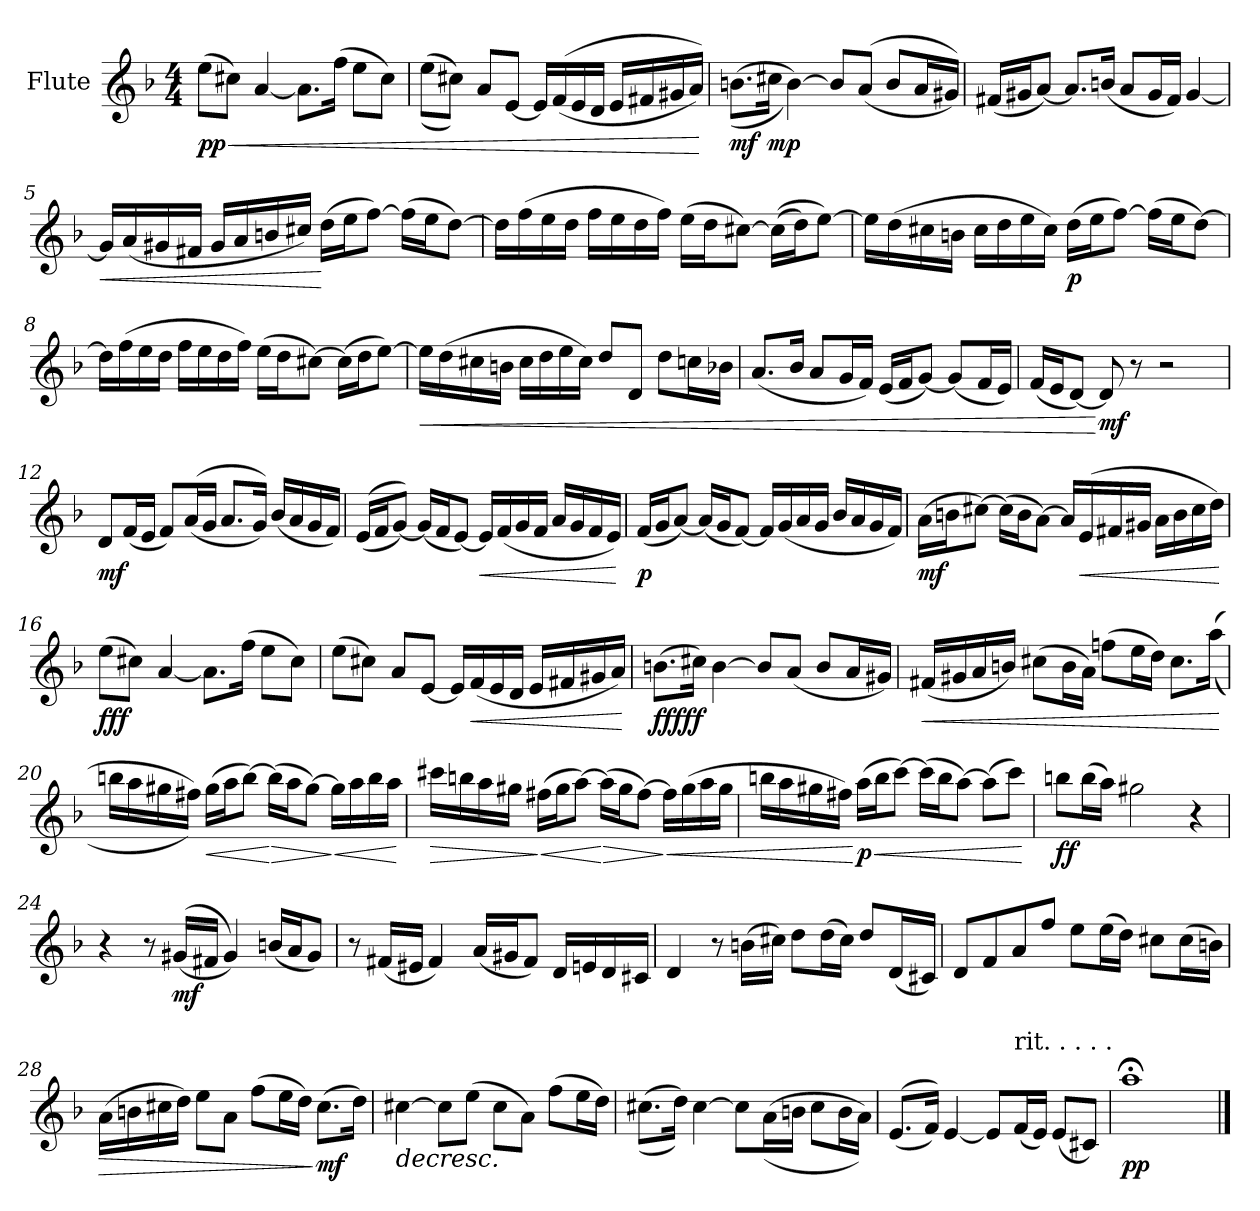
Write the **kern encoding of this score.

**kern	**dynam
*part1	*part1
*staff1	*staff1
*I"Flute	*
*I'Fl.	*
*clefG2	*
*k[b-]	*
*M4/4	*
*MM56	*
=1	=1
!	!LO:HP:b
!	!LO:DY:n=1:b
(>8ee\L	< pp
8cc#X\J)	.
[4a/	.
8.a\L]	.
(>16ff\Jk	.
8ee\L	.
8cc#\J)	.
=2	=2
(>(>8ee\L	.
8cc#X\J))	.
8a/L	.
[8e/J	.
16e/LL]	.
(<(<16f/	.
16e/	.
16d/JJ	.
16e/LL	.
16f#X/	.
16g#X/	.
16a/JJ))	.
.	[
=3	=3
!	!LO:DY:b
(>(>8.bn\L	mf
!	!LO:DY:b
16cc#X\Jk	mp
[4b\))	.
8b/L]	.
(<(<8a/J	.
8b/L	.
16a/L	.
16g#X/JJ))	.
=4	=4
(<16f#X/LL	.
16g#X/J	.
[8a/J)	.
8.a/L]	.
(<16bn/Jk	.
8a/L	.
16g#/L	.
16f#/JJ)	.
[4g#/	.
!!LO:LB:g=z
=5	=5
!	!LO:HP:b
16g#/LL]	<
(<16a/	.
16g#X/	.
16f#X/JJ	.
16g#/LL	.
16a/	.
16bn/	.
16cc#X/JJ)	.
(>16dd\LL	[
16ee\J	.
[8ff\J)	.
(>16ff\LL]	.
16ee\J	.
[8dd\J)	.
=6	=6
16dd\LL]	.
(>16ff\	.
16ee\	.
16dd\JJ	.
16ff\LL	.
16ee\	.
16dd\	.
16ff\JJ)	.
(>16ee\LL	.
16dd\J	.
[8cc#X\J)	.
(>(>16cc#\LL]	.
16dd\J)	.
[8ee\J)	.
=7	=7
16ee\LL]	.
(>16dd\	.
16cc#X\	.
16bn\JJ	.
16cc#\LL	.
16dd\	.
16ee\	.
16cc#\JJ)	.
!	!LO:DY:b
(>16dd\LL	p
16ee\J	.
[8ff\J)	.
(>16ff\LL]	.
16ee\J	.
[8dd\J)	.
!!LO:LB:g=z
=8	=8
16dd\LL]	.
(>16ff\	.
16ee\	.
16dd\JJ	.
16ff\LL	.
16ee\	.
16dd\	.
16ff\JJ)	.
(>16ee\LL	.
16dd\J	.
[8cc#X\J)	.
(>16cc#\LL]	.
16dd\J	.
[8ee\J)	.
=9	=9
!	!LO:HP:b
16ee\LL]	<
(>16dd\	.
16cc#X\	.
16bn\JJ	.
16cc#\LL	.
16dd\	.
16ee\	.
16cc#\JJ)	.
8dd/L	.
8d/J	.
8dd\L	.
16ccn\L	.
16b-X\JJ	.
=10	=10
(<8.a/L	.
16b-/Jk	.
8a/L	.
16g/L	.
16f/JJ)	.
(<16e/LL	.
16f/J	.
[8g/J)	.
(<8g/L]	.
16f/L	.
16e/JJ)	.
!!LO:LB:g=z
=11	=11
(<16f/LL	.
16e/J	.
[8d/J)	.
!	!LO:DY:n=1:b
8d/]	[ mf
8r	.
2r	.
=12	=12
!	!LO:DY:b
8d/L	mf
(<16f/L	.
16e/JJ	.
8f/L)	.
(<(<16a/L	.
16g/JJ	.
8.a/L	.
16g/Jk))	.
(<16b-/LL	.
16a/	.
16g/	.
16f/JJ)	.
=13	=13
(<(<16e/LL	.
16f/J	.
[8g/J))	.
(<16g/LL]	.
16f/J	.
[8e/J)	.
!	!LO:HP:b
16e/LL]	<
(<16f/	.
16g/	.
16f/JJ	.
16a/LL	.
16g/	.
16f/	.
16e/JJ)	.
.	[
=14	=14
!	!LO:DY:b
(<16f/LL	p
16g/J	.
[8a/J)	.
(<16a/LL]	.
16g/J	.
[8f/J)	.
16f/LL]	.
(<16g/	.
16a/	.
16g/JJ	.
16b-/LL	.
16a/	.
16g/	.
16f/JJ)	.
!!LO:LB:g=z
=15	=15
!	!LO:DY:b
(>16a\LL	mf
16bn\J	.
[8cc#X\J)	.
(>16cc#\LL]	.
16b\J	.
[8a\J)	.
16a/LL]	.
!	!LO:HP:b
(>16e/	<
16f#X/	.
16g#X/JJ	.
16a\LL	.
16b\	.
16cc#\	.
16dd\JJ)	.
.	[
=16	=16
!	!LO:DY:b
!	!LO:DY:n=1:b
(>8ee\L	f ff
8cc#X\J)	.
[4a/	.
8.a\L]	.
(>16ff\Jk	.
8ee\L	.
8cc#\J)	.
=17	=17
(>8ee\L	.
8cc#X\J)	.
8a/L	.
[8e/J	.
16e/LL]	.
!	!LO:HP:b
(<16f/	<
16e/	.
16d/JJ	.
16e/LL	.
16f#X/	.
16g#X/	.
16a/JJ)	.
.	[
!!LO:LB:g=z
=18	=18
!	!LO:DY:b
!	!LO:DY:n=1:b
(>8.bn\L	ff fff
16cc#X\Jk)	.
[4b\	.
8b/L]	.
(<8a/J	.
8b/L	.
16a/L	.
16g#X/JJ)	.
=19	=19
!	!LO:HP:b
(<16f#X/LL	<
16g#X/	.
16a/	.
16bn/JJ)	.
(>8cc#X\L	.
16b\L	.
16a\JJ)	.
(>8ffn\L	.
16ee\L	.
16dd\JJ)	.
8.cc#\L	.
(>(>16aa\Jk	.
.	[
=20	=20
16bbn\LL	.
16aa\	.
16gg#X\	.
16ff#X\JJ))	.
!	!LO:HP:b
(>16gg#\LL	<
16aa\J	.
[8bb\J)	.
!	!LO:HP:n=1:b
(>16bb\LL]	[ >
16aa\J	.
[8gg#\J)	.
!	!LO:HP:n=1:b
16gg#\LL]	] <
16aa\	.
16bb\	.
16aa\JJ	.
.	[
!!LO:LB:g=z
=21	=21
!	!LO:HP:b
16ccc#X\LL	>
16bbn\	.
16aa\	.
16gg#X\JJ	.
!	!LO:HP:n=1:b
(>16ff#X\LL	] <
16gg#\J	.
[8aa\J)	.
!	!LO:HP:n=1:b
(>16aa\LL]	[ >
16gg#\J	.
[8ff#\J)	.
!	!LO:HP:n=1:b
16ff#\LL]	] <
(>16gg#\	.
16aa\	.
16gg#\JJ	.
=22	=22
16bbn\LL	.
16aa\	.
16gg#X\	.
16ff#X\JJ)	.
!	!LO:HP:n=1:b
!	!LO:DY:n=1:b
(>16aa\LL	[ < p
16bb\J	.
[8ccc\J)	.
(>16ccc\LL]	.
16bb\J	.
[8aa\J)	.
(>8aa\L]	.
8ccc\J)	.
.	[
=23	=23
!	!LO:DY:b
8bbn\L	ff
(>16bb\L	.
16aa\JJ)	.
2gg#X\	.
4r	.
!!LO:LB:g=z
=24	=24
4r	.
8r	.
!	!LO:DY:b
(<(<16g#X/LL	mf
16f#X/JJ	.
4g#/))	.
(<16bn/LL	.
16a/J	.
8g#/J)	.
=25	=25
8r	.
(<16f#X/LL	.
16e#X/JJ	.
4f#/)	.
(<16a/LL	.
16g#X/J	.
8f#/J)	.
16d/LL	.
16en/	.
16d/	.
16c#X/JJ	.
=26	=26
4d/	.
8r	.
(>16bn\LL	.
16cc#X\JJ)	.
8dd\L	.
(>16dd\L	.
16cc#\JJ)	.
8dd/L	.
(<16d/L	.
16c#X/JJ)	.
!!LO:LB:g=z
=27	=27
8d/L	.
8f/	.
8a/	.
8ff/J	.
8ee\L	.
(>16ee\L	.
16dd\JJ)	.
8cc#X\L	.
(>16cc#\L	.
16bn\JJ)	.
=28	=28
!	!LO:HP:b
(>16a\LL	>
16bn\	.
16cc#X\	.
16dd\JJ)	.
8ee\L	.
8a\J	.
(>8ff\L	.
16ee\L	.
16dd\JJ)	.
!	!LO:DY:n=1:b
(>8.cc#\L	] mf
16dd\Jk)	.
=29	=29
!	!LO:HP:b
[4cc#X\	>
8cc#\L]	.
(>8ee\J	.
8cc#\L	.
8a\J)	.
(>8ff\L	.
16ee\L	.
16dd\JJ)	.
=30	=30
(>(>8.cc#X\L	.
16dd\Jk))	.
[4cc#\	.
8cc#\L]	.
(>(>16a\L	.
16bn\JJ	.
8cc#\L	.
16b\L	.
16a\JJ))	.
!!LO:LB:g=z
=31	=31
(<(<8.e/L	.
16f/Jk))	.
[4e/	.
8e/L]	.
!LO:TX:a:t=rit.           .              .             .              .	!
(<16f/L	.
16e/JJ)	.
(<8e/L	.
8c#X/J)	.
=32	=32
!	!LO:DY:b
1aa;<	pp
.	]
==	==
*-	*-
